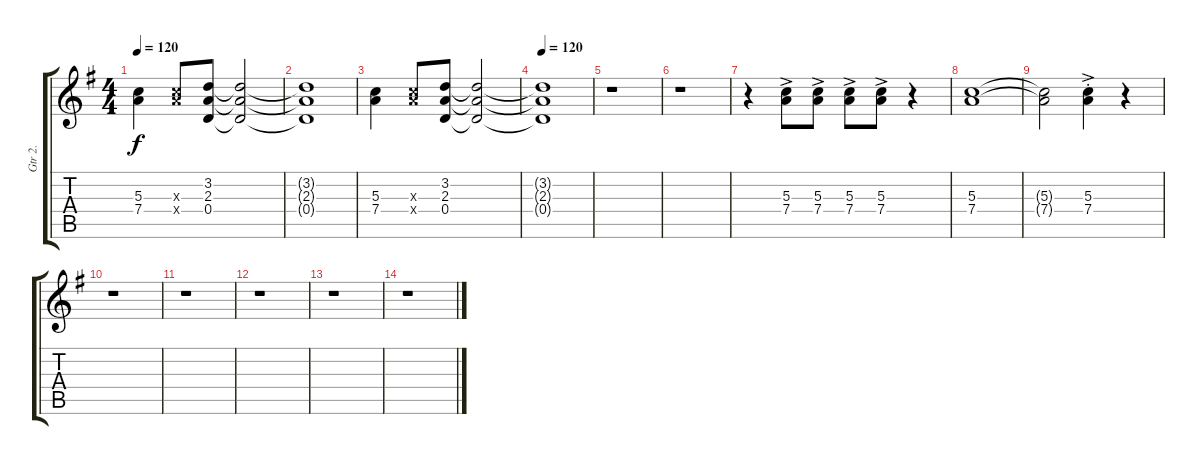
\track ("Gtr 2." "Gtr 2.") {instrument distortionguitar}
\staff {score tabs}
\tuning (E4 B3 G3 D3 A2 E2) {hide}
\ts (4 4)
\tempo 120
\clef g2
\ks g
(5.3 7.4).4{dy f} (5.3{x} 7.4{x}).8 (3.2 2.3 0.4).8 (3.2{t} 2.3{t} 0.4{t}).2 |
(3.2{t} 2.3{t} 0.4{t}).1 |
(5.3 7.4).4 (5.3{x} 7.4{x}).8 (3.2 2.3 0.4).8 (3.2{t} 2.3{t} 0.4{t}).2 |
\tempo 120
(3.2{t} 2.3{t} 0.4{t}).1 |
r.1 |
r.1 |
r.4 (5.3{ac} 7.4{ac}).8 (5.3{ac} 7.4{ac}).8 (5.3{ac} 7.4{ac}).8 (5.3{ac} 7.4{ac}).8 r.4 |
(5.3 7.4).1 |
(5.3{t} 7.4{t}).2 (5.3{ac st} 7.4{ac st}).4 r.4 |
r.1 |
r.1 |
r.1 |
r.1 |
r.1
